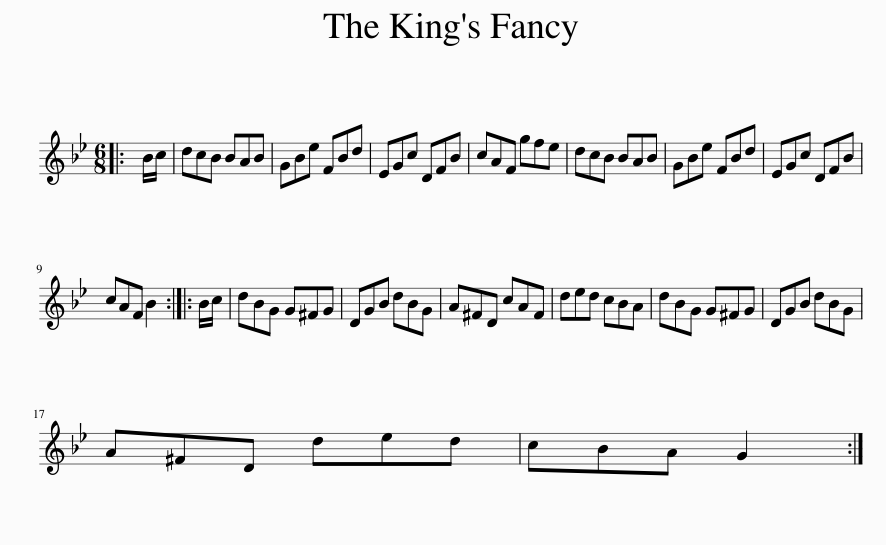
X:1
L:1/8
M:6/8
I:linebreak $
K:Gmin
V:1 treble
V:1
|: B/c/ | dcB BAB | GBe FBd | EGc DFB | cAF gfe | %5
 dcB BAB | GBe FBd | EGc DFB |$ cAF B2 :: B/c/ | %10
 dBG G^FG | DGB dBG | A^FD cAF | ded cBA | dBG G^FG | %15
 DGB dBG |$ A^FD ded | cBA G2 :| %18
